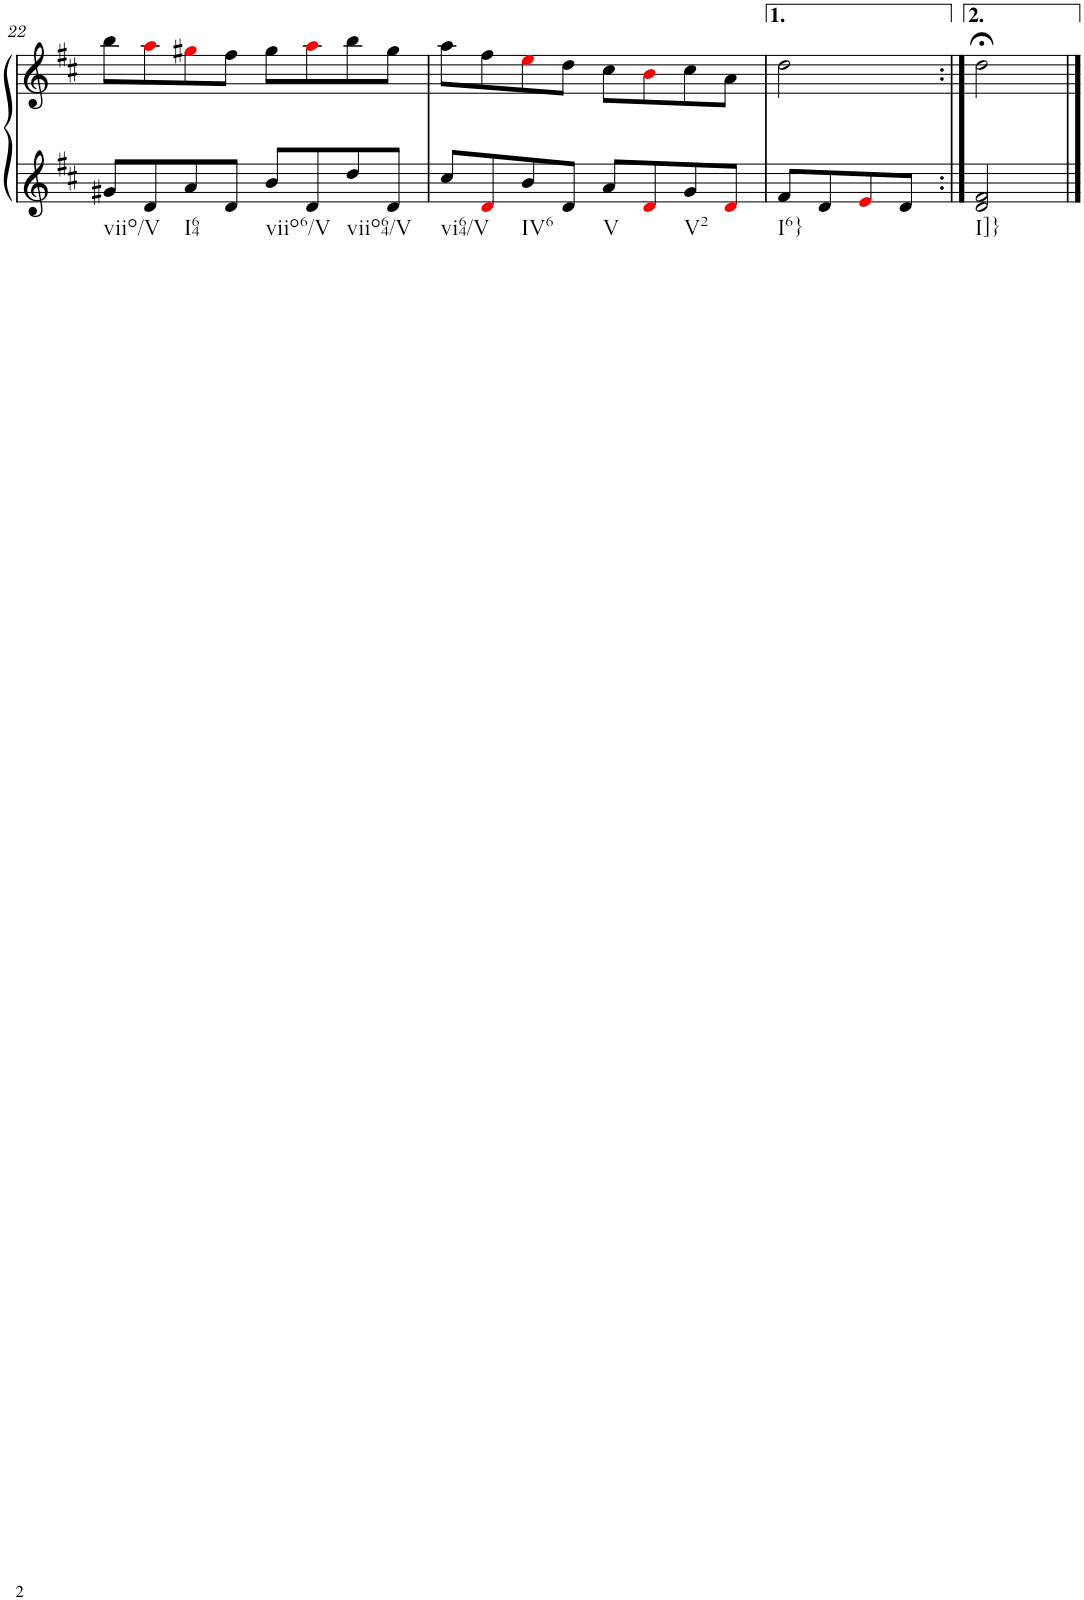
**kern	**kern
*part1	*part1
*staff2	*staff1
*I"Midi_2	*
!!LO:PB:g=z
*clefG2	*clefG2
*k[f#c#]	*k[f#c#]
*D:	*D:
*M2/2	*M2/2
*met(c|)	*met(c|)
=22	=22
!LO:TX:b:t=viio/V	!
8g#X/L	8bb\L
8d/	8aai\
!LO:TX:b:t=I64	!
8a/	8gg#Xi\
8d/J	8ff#\J
!LO:TX:b:t=viio6/V	!
8b/L	8gg#\L
8d/	8aai\
!LO:TX:b:t=viio64/V	!
8dd/	8bb\
8d/J	8gg#\J
=23	=23
!LO:TX:b:t=vi64/V	!
8cc#/L	8aa\L
8di/	8ff#\
!LO:TX:b:t=IV6	!
8b/	8eei\
8d/J	8dd\J
!LO:TX:b:t=V	!
8a/L	8cc#\L
8di/	8bi\
!LO:TX:b:t=V2	!
8g/	8cc#\
8di/J	8a\J
=24	=24
!LO:TX:b:t=I6}	!
8f#/L	2dd\
8d/	.
8ei/	.
8d/J	.
=24X3:|!	=24X3:|!
!LO:TX:b:t=I]}	!
2d/ 2f#/	2dd;<\
==	==
*-	*-
